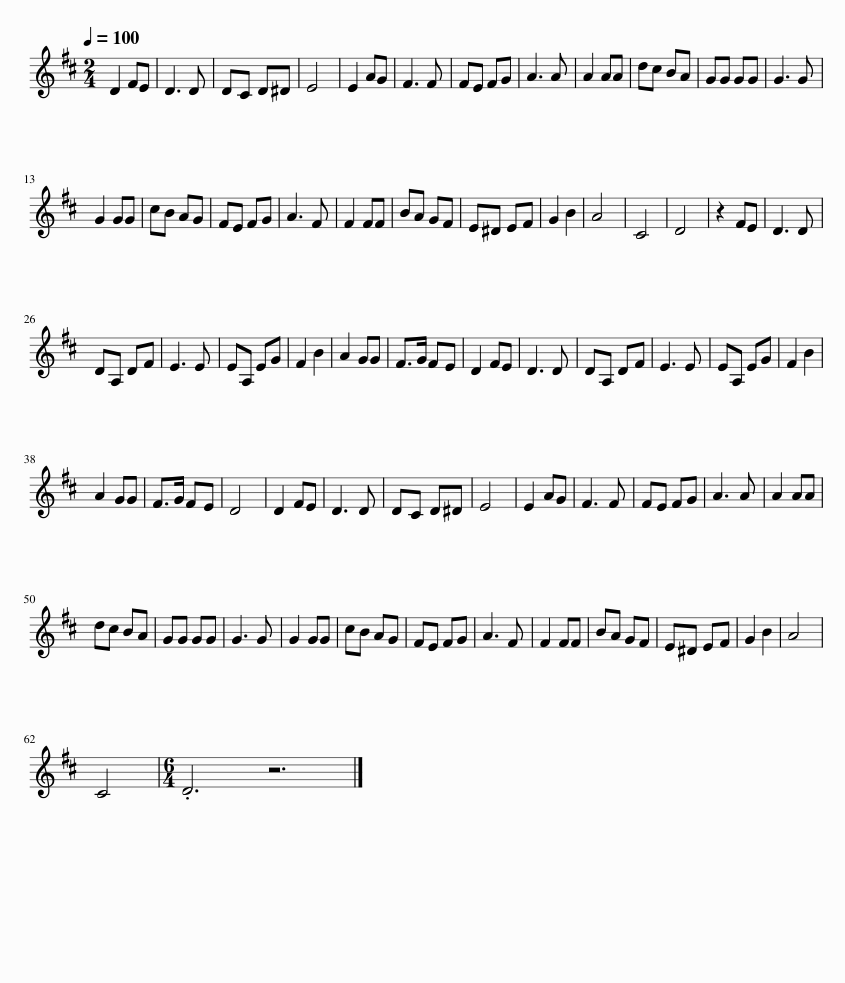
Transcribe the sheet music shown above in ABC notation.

X:1
L:1/8
Q:1/4=100
M:2/4
I:linebreak $
K:D
V:1 treble
V:1
 D2 FE | D3 D | DC D^D | E4 | E2 AG | %5
 F3 F | FE FG | A3 A | A2 AA | dc BA | %10
 GG GG | G3 G |$ G2 GG | cB AG | FE FG | %15
 A3 F | F2 FF | BA GF | E^D EF | G2 B2 | %20
 A4 | C4 | D4 | z2 FE | D3 D |$ %25
 DA, DF | E3 E | EA, EG | F2 B2 | A2 GG | %30
 F>G FE | D2 FE | D3 D | DA, DF | E3 E | %35
 EA, EG | F2 B2 |$ A2 GG | F>G FE | D4 | %40
 D2 FE | D3 D | DC D^D | E4 | E2 AG | %45
 F3 F | FE FG | A3 A | A2 AA |$ dc BA | %50
 GG GG | G3 G | G2 GG | cB AG | FE FG | %55
 A3 F | F2 FF | BA GF | E^D EF | G2 B2 | %60
 A4 |$ C4 |[M:6/4] .D6 z6 |] %63
